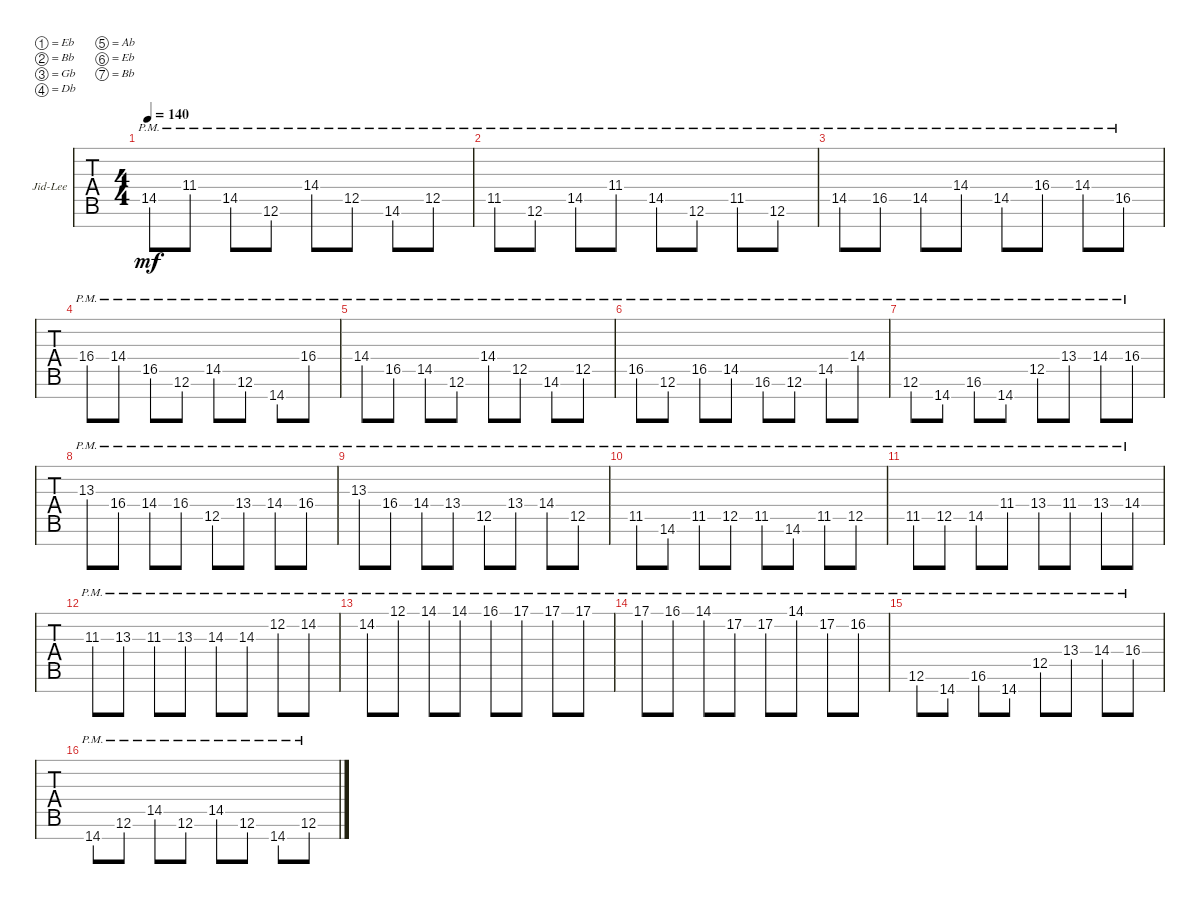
\defaultSystemsLayout 4
\bracketExtendMode groupsimilarinstruments
\firstSystemTrackNameOrientation horizontal
\otherSystemsTrackNameOrientation horizontal
\track ("Jid-Lee" "Jid-Lee") {instrument distortionguitar}
\staff {tabs}
\tuning (Eb4 Bb3 Gb3 Db3 Ab2 Eb2 Bb1)
\ts (4 4)
\tempo 140
\clef g2
\ks c
14.5{pm}.8{dy mf} 11.4{pm}.8 14.5{pm}.8 12.6{pm}.8 14.4{pm}.8 12.5{pm}.8 14.6{pm}.8 12.5{pm}.8 |
11.5{pm}.8 12.6{pm}.8 14.5{pm}.8 11.4{pm}.8 14.5{pm}.8 12.6{pm}.8 11.5{pm}.8 12.6{pm}.8 |
14.5{pm}.8 16.5{pm}.8 14.5{pm}.8 14.4{pm}.8 14.5{pm}.8 16.4{pm}.8 14.4{pm}.8 16.5{pm}.8 |
16.4{pm}.8 14.4{pm}.8 16.5{pm}.8 12.6{pm}.8 14.5{pm}.8 12.6{pm}.8 14.7{pm}.8 16.4{pm}.8 |
14.4{pm}.8 16.5{pm}.8 14.5{pm}.8 12.6{pm}.8 14.4{pm}.8 12.5{pm}.8 14.6{pm}.8 12.5{pm}.8 |
16.5{pm}.8 12.6{pm}.8 16.5{pm}.8 14.5{pm}.8 16.6{pm}.8 12.6{pm}.8 14.5{pm}.8 14.4{pm}.8 |
12.6{pm}.8 14.7{pm}.8 16.6{pm}.8 14.7{pm}.8 12.5{pm}.8 13.4{pm}.8 14.4{pm}.8 16.4{pm}.8 |
13.3{pm}.8 16.4{pm}.8 14.4{pm}.8 16.4{pm}.8 12.5{pm}.8 13.4{pm}.8 14.4{pm}.8 16.4{pm}.8 |
13.3{pm}.8 16.4{pm}.8 14.4{pm}.8 13.4{pm}.8 12.5{pm}.8 13.4{pm}.8 14.4{pm}.8 12.5{pm}.8 |
11.5{pm}.8 14.6{pm}.8 11.5{pm}.8 12.5{pm}.8 11.5{pm}.8 14.6{pm}.8 11.5{pm}.8 12.5{pm}.8 |
11.5{pm}.8 12.5{pm}.8 14.5{pm}.8 11.4{pm}.8 13.4{pm}.8 11.4{pm}.8 13.4{pm}.8 14.4{pm}.8 |
11.3{pm}.8 13.3{pm}.8 11.3{pm}.8 13.3{pm}.8 14.3{pm}.8 14.3{pm}.8 12.2{pm}.8 14.2{pm}.8 |
14.2{pm}.8 12.1{pm}.8 14.1{pm}.8 14.1{pm}.8 16.1{pm}.8 17.1{pm}.8 17.1{pm}.8 17.1{pm}.8 |
17.1{pm}.8 16.1{pm}.8 14.1{pm}.8 17.2{pm}.8 17.2{pm}.8 14.1{pm}.8 17.2{pm}.8 16.2{pm}.8 |
12.6{pm}.8 14.7{pm}.8 16.6{pm}.8 14.7{pm}.8 12.5{pm}.8 13.4{pm}.8 14.4{pm}.8 16.4{pm}.8 |
14.7{pm}.8 12.6{pm}.8 14.5{pm}.8 12.6{pm}.8 14.5{pm}.8 12.6{pm}.8 14.7{pm}.8 12.6{pm}.8
